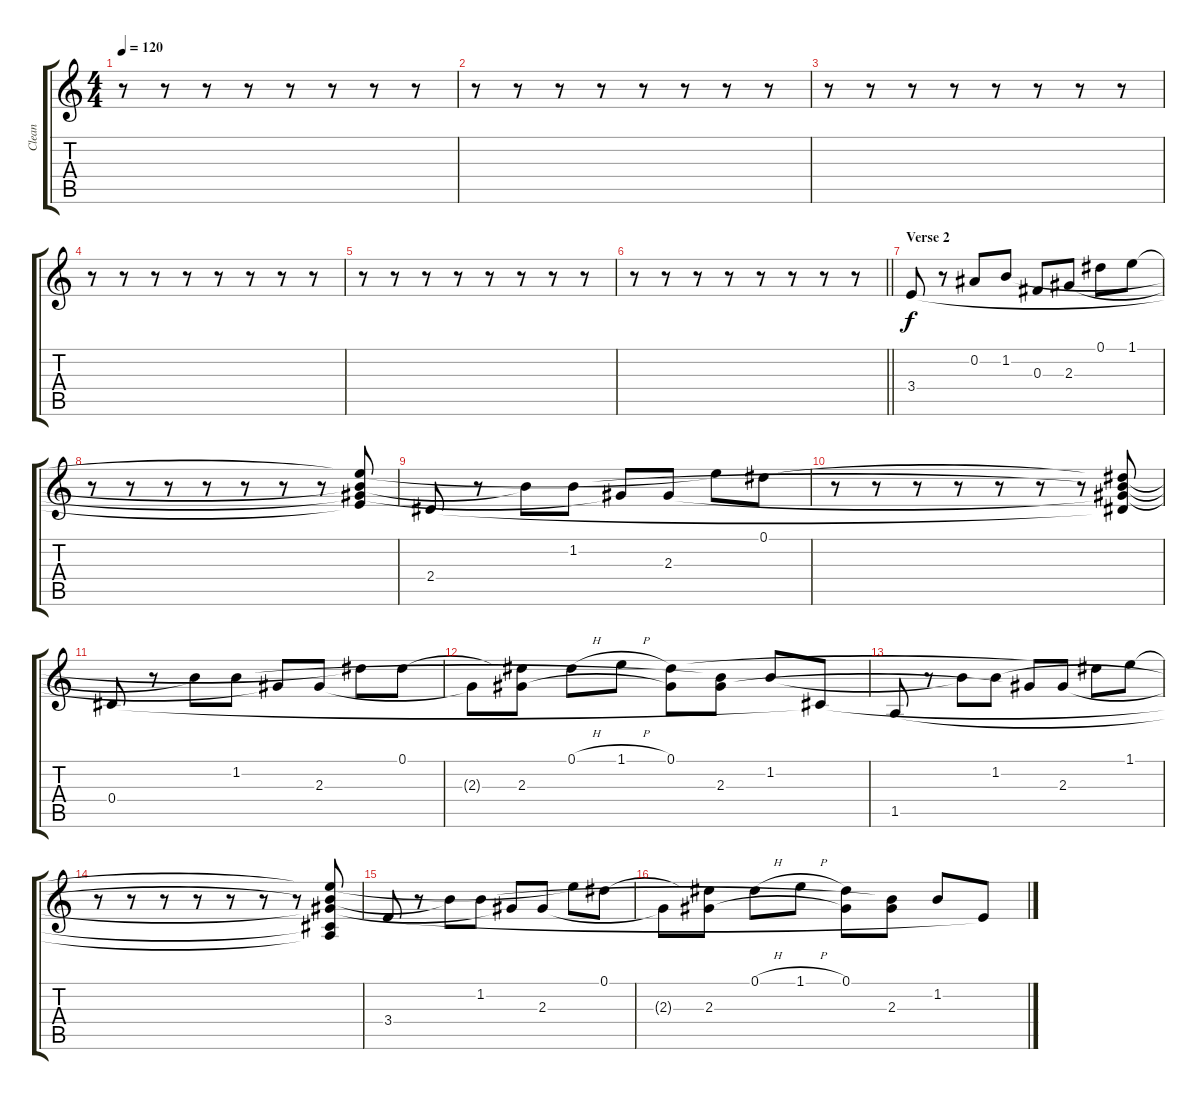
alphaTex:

\track ("Clean" "Clean") {instrument electricguitarclean}
\staff {score tabs}
\tuning (Eb4 Bb3 Gb3 Db3 Ab2 Db2) {hide}
\ts (4 4)
\tempo 120
\clef g2
\ks c
r.8{dy f} r.8 r.8 r.8 r.8 r.8 r.8 r.8 |
r.8 r.8 r.8 r.8 r.8 r.8 r.8 r.8 |
r.8 r.8 r.8 r.8 r.8 r.8 r.8 r.8 |
r.8 r.8 r.8 r.8 r.8 r.8 r.8 r.8 |
r.8 r.8 r.8 r.8 r.8 r.8 r.8 r.8 |
\barLineRight lightlight
r.8 r.8 r.8 r.8 r.8 r.8 r.8 r.8 |
\section ("" "Verse 2")
3.4.8 r.8 0.2.8 1.2.8 0.3.8 2.3.8 0.1.8 1.1.8 |
r.8 r.8 r.8 r.8 r.8 r.8 r.8 (1.1{t} 1.2{t} 2.3{t} 3.4{t}).8 |
2.4.8 r.8 1.2{t}.8 1.2.8 2.3{t}.8 2.3.8 1.1{t}.8 0.1.8 |
r.8 r.8 r.8 r.8 r.8 r.8 r.8 (0.1{t} 1.2{t} 2.3{t} 2.4{t}).8 |
0.4.8 r.8 1.2{t}.8 1.2.8 2.3{t}.8 2.3.8 0.1{t}.8 0.1.8 |
2.3{t}.8 (0.1{t} 2.3).8 0.1{h}.8 1.1{h}.8 (0.1 2.3{t}).8 (1.2{t} 2.3).8 1.2.8 0.4{t}.8 |
1.5.8 r.8 1.2{t}.8 1.2.8 2.3{t}.8 2.3.8 0.1{t}.8 1.1.8 |
r.8 r.8 r.8 r.8 r.8 r.8 r.8 (1.1{t} 1.2{t} 2.3{t} 0.4{t} 1.5{t}).8 |
3.4.8 r.8 1.2{t}.8 1.2.8 2.3{t}.8 2.3.8 1.1{t}.8 0.1.8 |
2.3{t}.8 (0.1{t} 2.3).8 0.1{h}.8 1.1{h}.8 (0.1 2.3{t}).8 (1.2{t} 2.3).8 1.2.8 3.4{t}.8
